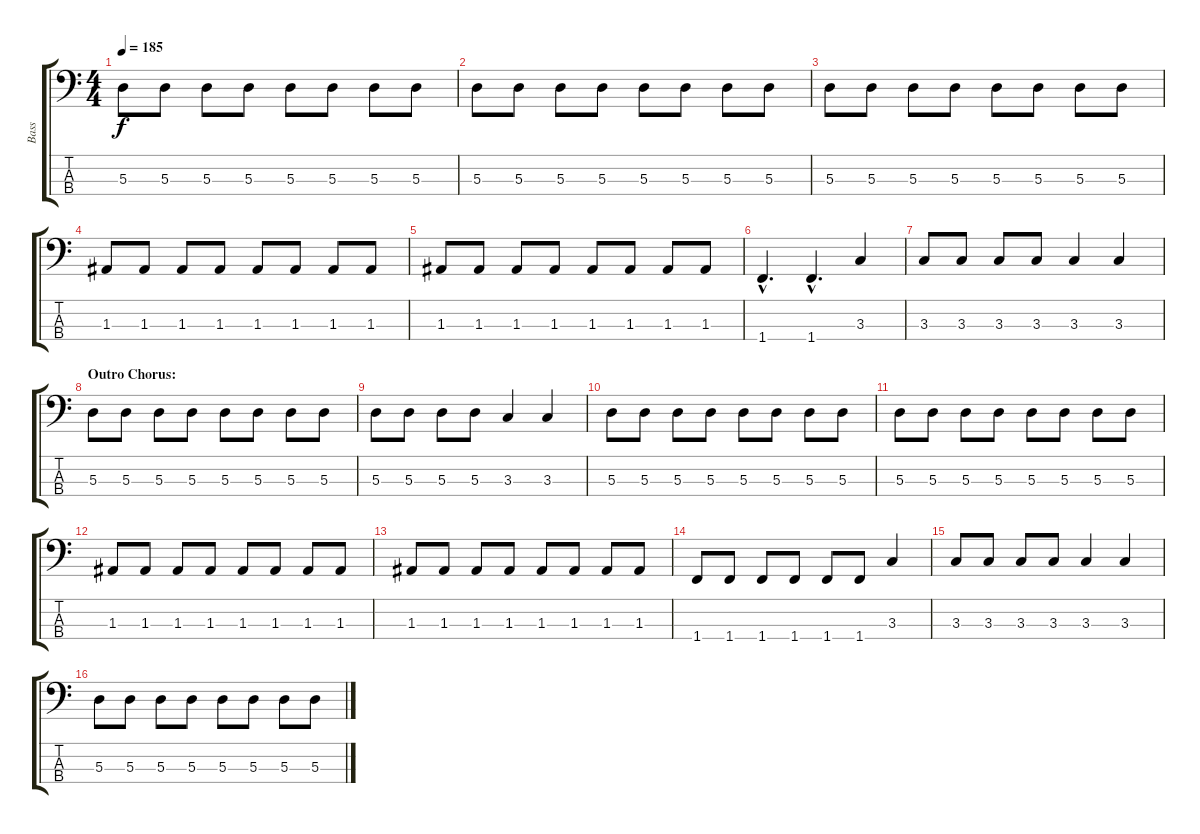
\track ("Bass" "Bass") {instrument electricbasspick}
\staff {score tabs}
\tuning (G2 D2 A1 E1) {hide}
\ts (4 4)
\tempo 185
\clef f4
\ks c
5.3.8{dy f} 5.3.8 5.3.8 5.3.8 5.3.8 5.3.8 5.3.8 5.3.8 |
5.3.8 5.3.8 5.3.8 5.3.8 5.3.8 5.3.8 5.3.8 5.3.8 |
5.3.8 5.3.8 5.3.8 5.3.8 5.3.8 5.3.8 5.3.8 5.3.8 |
1.3.8 1.3.8 1.3.8 1.3.8 1.3.8 1.3.8 1.3.8 1.3.8 |
1.3.8 1.3.8 1.3.8 1.3.8 1.3.8 1.3.8 1.3.8 1.3.8 |
1.4{hac}.4{d} 1.4{hac}.4{d} 3.3.4 |
3.3.8 3.3.8 3.3.8 3.3.8 3.3.4 3.3.4 |
\section ("" "Outro Chorus:")
5.3.8 5.3.8 5.3.8 5.3.8 5.3.8 5.3.8 5.3.8 5.3.8 |
5.3.8 5.3.8 5.3.8 5.3.8 3.3.4 3.3.4 |
5.3.8 5.3.8 5.3.8 5.3.8 5.3.8 5.3.8 5.3.8 5.3.8 |
5.3.8 5.3.8 5.3.8 5.3.8 5.3.8 5.3.8 5.3.8 5.3.8 |
1.3.8 1.3.8 1.3.8 1.3.8 1.3.8 1.3.8 1.3.8 1.3.8 |
1.3.8 1.3.8 1.3.8 1.3.8 1.3.8 1.3.8 1.3.8 1.3.8 |
1.4.8 1.4.8 1.4.8 1.4.8 1.4.8 1.4.8 3.3.4 |
3.3.8 3.3.8 3.3.8 3.3.8 3.3.4 3.3.4 |
5.3.8 5.3.8 5.3.8 5.3.8 5.3.8 5.3.8 5.3.8 5.3.8
